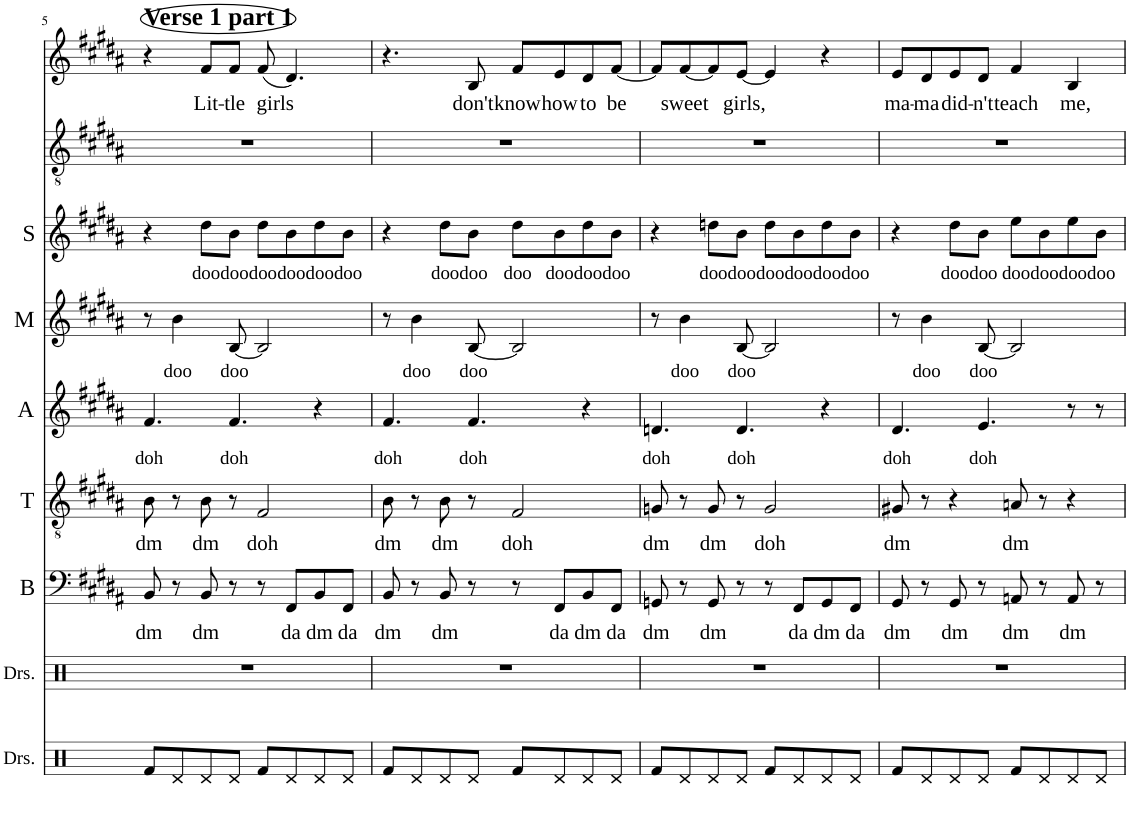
**kern	**kern	**kern	**text	**kern	**text	**kern	**text	**kern	**text	**kern	**text	**kern	**kern	**text
*part9	*part8	*part7	*part7	*part6	*part6	*part5	*part5	*part4	*part4	*part3	*part3	*part2	*part1	*part1
*staff9	*staff8	*staff7	*staff7	*staff6	*staff6	*staff5	*staff5	*staff4	*staff4	*staff3	*staff3	*staff2	*staff1	*staff1
*I"Drumset	*I"Drumset	*I"Bass	*	*I"Tenor	*	*I"Alto	*	*I"Mezzo	*	*I"Soprano	*	*I"Solo 2	*I"Solo	*
*I'Drs.	*I'Drs.	*I'B	*	*I'T	*	*I'A	*	*I'M	*	*I'S	*	*	*	*
!!LO:PB:g=z
*clefX	*clefX	*clefF4	*	*clefGv2	*	*clefG2	*	*clefG2	*	*clefG2	*	*clefGv2	*clefG2	*
*k[]	*k[]	*k[f#c#g#d#a#]	*	*k[f#c#g#d#a#]	*	*k[f#c#g#d#a#]	*	*k[f#c#g#d#a#]	*	*k[f#c#g#d#a#]	*	*k[f#c#g#d#a#]	*k[f#c#g#d#a#]	*
*M4/4	*M4/4	*M4/4	*	*M4/4	*	*M4/4	*	*M4/4	*	*M4/4	*	*M4/4	*M4/4	*
=5	=5	=5	=5	=5	=5	=5	=5	=5	=5	=5	=5	=5	=5	=5
!	!	!	!	!	!	!	!	!	!	!	!	!	!LO:TX:a:B:t=Verse 1 part 1	!
!	!	!	!LO:LY:b	!	!LO:LY:b	!	!LO:LY:b	!	!	!	!	!	!	!
8Rf/L	1r	8BB/	dm	8B\	dm	4.f#/	doh	8r	.	4r	.	1r	4r	.
!	!	!	!	!	!	!	!	!	!LO:LY:b	!	!	!	!	!
8Rd/	.	8r	.	8r	.	.	.	4b\	doo	.	.	.	.	.
!	!	!	!LO:LY:b	!	!LO:LY:b	!	!	!	!	!	!LO:LY:b	!	!	!LO:LY:b
8Rd/	.	8BB/	dm	8B\	dm	.	.	.	.	8dd#\L	doo	.	8f#/L	Lit-
!	!	!	!	!	!	!	!LO:LY:b	!	!LO:LY:b	!	!LO:LY:b	!	!	!LO:LY:b
8Rd/J	.	8r	.	8r	.	4.f#/	doh	[8B/	doo	8b\J	doo	.	8f#/J	-tle
!	!	!	!	!	!LO:LY:b	!	!	!	!	!	!LO:LY:b	!	!	!LO:LY:b
8Rf/L	.	8r	.	2F#/	doh	.	.	2B/]	.	8dd#\L	doo	.	(8f#/	girls
!	!	!	!LO:LY:b	!	!	!	!	!	!	!	!LO:LY:b	!	!	!
8Rd/	.	8FF#/L	da	.	.	.	.	.	.	8b\	doo	.	4.d#/)	.
!	!	!	!LO:LY:b	!	!	!	!	!	!	!	!LO:LY:b	!	!	!
8Rd/	.	8BB/	dm	.	.	4r	.	.	.	8dd#\	doo	.	.	.
!	!	!	!LO:LY:b	!	!	!	!	!	!	!	!LO:LY:b	!	!	!
8Rd/J	.	8FF#/J	da	.	.	.	.	.	.	8b\J	doo	.	.	.
=6	=6	=6	=6	=6	=6	=6	=6	=6	=6	=6	=6	=6	=6	=6
!	!	!	!LO:LY:b	!	!LO:LY:b	!	!LO:LY:b	!	!	!	!	!	!	!
8Rf/L	1r	8BB/	dm	8B\	dm	4.f#/	doh	8r	.	4r	.	1r	4.r	.
!	!	!	!	!	!	!	!	!	!LO:LY:b	!	!	!	!	!
8Rd/	.	8r	.	8r	.	.	.	4b\	doo	.	.	.	.	.
!	!	!	!LO:LY:b	!	!LO:LY:b	!	!	!	!	!	!LO:LY:b	!	!	!
8Rd/	.	8BB/	dm	8B\	dm	.	.	.	.	8dd#\L	doo	.	.	.
!	!	!	!	!	!	!	!LO:LY:b	!	!LO:LY:b	!	!LO:LY:b	!	!	!LO:LY:b
8Rd/J	.	8r	.	8r	.	4.f#/	doh	[8B/	doo	8b\J	doo	.	8B/	don't
!	!	!	!	!	!LO:LY:b	!	!	!	!	!	!LO:LY:b	!	!	!LO:LY:b
8Rf/L	.	8r	.	2F#/	doh	.	.	2B/]	.	8dd#\L	doo	.	8f#/L	know
!	!	!	!LO:LY:b	!	!	!	!	!	!	!	!LO:LY:b	!	!	!LO:LY:b
8Rd/	.	8FF#/L	da	.	.	.	.	.	.	8b\	doo	.	8e/	how
!	!	!	!LO:LY:b	!	!	!	!	!	!	!	!LO:LY:b	!	!	!LO:LY:b
8Rd/	.	8BB/	dm	.	.	4r	.	.	.	8dd#\	doo	.	8d#/	to
!	!	!	!LO:LY:b	!	!	!	!	!	!	!	!LO:LY:b	!	!	!LO:LY:b
8Rd/J	.	8FF#/J	da	.	.	.	.	.	.	8b\J	doo	.	[8f#/J	be
=7	=7	=7	=7	=7	=7	=7	=7	=7	=7	=7	=7	=7	=7	=7
!	!	!	!LO:LY:b	!	!LO:LY:b	!	!LO:LY:b	!	!	!	!	!	!	!
8Rf/L	1r	8GGn/	dm	8Gn/	dm	4.dn/	doh	8r	.	4r	.	1r	8f#/L]	.
!	!	!	!	!	!	!	!	!	!LO:LY:b	!	!	!	!	!LO:LY:b
8Rd/	.	8r	.	8r	.	.	.	4b\	doo	.	.	.	[8f#/	sweet
!	!	!	!LO:LY:b	!	!LO:LY:b	!	!	!	!	!	!LO:LY:b	!	!	!
8Rd/	.	8GG/	dm	8G/	dm	.	.	.	.	8ddn\L	doo	.	8f#/]	.
!	!	!	!	!	!	!	!LO:LY:b	!	!LO:LY:b	!	!LO:LY:b	!	!	!LO:LY:b
8Rd/J	.	8r	.	8r	.	4.d/	doh	[8B/	doo	8b\J	doo	.	[8e/J	girls,
!	!	!	!	!	!LO:LY:b	!	!	!	!	!	!LO:LY:b	!	!	!
8Rf/L	.	8r	.	2G/	doh	.	.	2B/]	.	8dd\L	doo	.	4e/]	.
!	!	!	!LO:LY:b	!	!	!	!	!	!	!	!LO:LY:b	!	!	!
8Rd/	.	8FF#/L	da	.	.	.	.	.	.	8b\	doo	.	.	.
!	!	!	!LO:LY:b	!	!	!	!	!	!	!	!LO:LY:b	!	!	!
8Rd/	.	8GG/	dm	.	.	4r	.	.	.	8dd\	doo	.	4r	.
!	!	!	!LO:LY:b	!	!	!	!	!	!	!	!LO:LY:b	!	!	!
8Rd/J	.	8FF#/J	da	.	.	.	.	.	.	8b\J	doo	.	.	.
=8	=8	=8	=8	=8	=8	=8	=8	=8	=8	=8	=8	=8	=8	=8
!	!	!	!LO:LY:b	!	!LO:LY:b	!	!LO:LY:b	!	!	!	!	!	!	!LO:LY:b
8Rf/L	1r	8GG#/	dm	8G#X/	dm	4.d#/	doh	8r	.	4r	.	1r	8e/L	ma-
!	!	!	!	!	!	!	!	!	!LO:LY:b	!	!	!	!	!LO:LY:b
8Rd/	.	8r	.	8r	.	.	.	4b\	doo	.	.	.	8d#/	-ma
!	!	!	!LO:LY:b	!	!	!	!	!	!	!	!LO:LY:b	!	!	!LO:LY:b
8Rd/	.	8GG#/	dm	4r	.	.	.	.	.	8dd#\L	doo	.	8e/	did-
!	!	!	!	!	!	!	!LO:LY:b	!	!LO:LY:b	!	!LO:LY:b	!	!	!LO:LY:b
8Rd/J	.	8r	.	.	.	4.e/	doh	[8B/	doo	8b\J	doo	.	8d#/J	-n't
!	!	!	!LO:LY:b	!	!LO:LY:b	!	!	!	!	!	!LO:LY:b	!	!	!LO:LY:b
8Rf/L	.	8AAn/	dm	8An/	dm	.	.	2B/]	.	8ee\L	doo	.	4f#/	teach
!	!	!	!	!	!	!	!	!	!	!	!LO:LY:b	!	!	!
8Rd/	.	8r	.	8r	.	.	.	.	.	8b\	doo	.	.	.
!	!	!	!LO:LY:b	!	!	!	!	!	!	!	!LO:LY:b	!	!	!LO:LY:b
8Rd/	.	8AA/	dm	4r	.	8r	.	.	.	8ee\	doo	.	4B/	me,
!	!	!	!	!	!	!	!	!	!	!	!LO:LY:b	!	!	!
8Rd/J	.	8r	.	.	.	8r	.	.	.	8b\J	doo	.	.	.
=	=	=	=	=	=	=	=	=	=	=	=	=	=	=
*-	*-	*-	*-	*-	*-	*-	*-	*-	*-	*-	*-	*-	*-	*-
